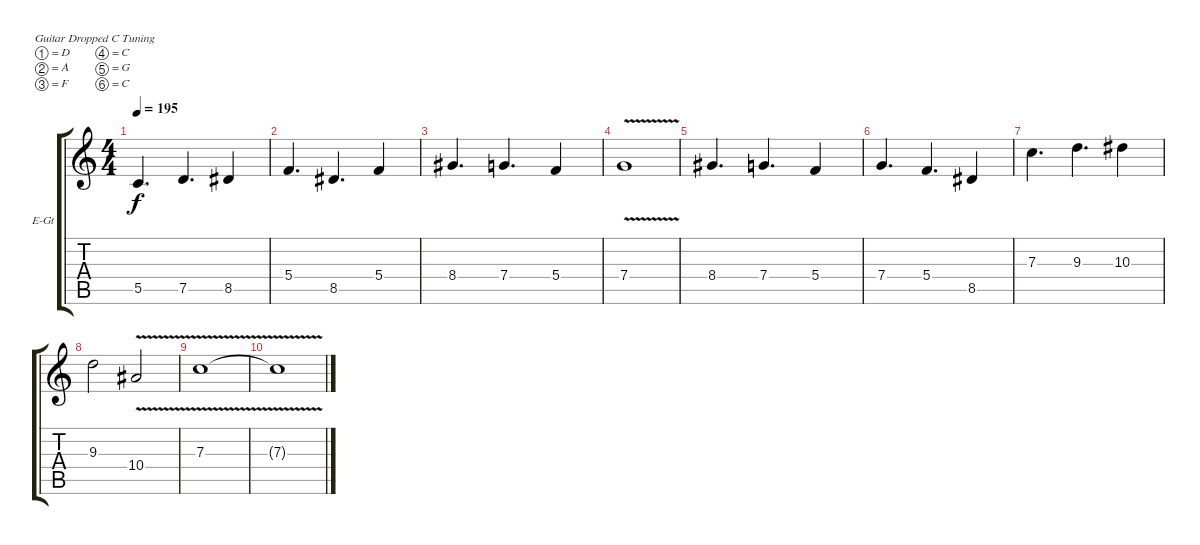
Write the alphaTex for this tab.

\defaultSystemsLayout 4
\bracketExtendMode groupsimilarinstruments
\firstSystemTrackNameOrientation horizontal
\otherSystemsTrackNameOrientation horizontal
\track ("Electric Guitar" "E-Gt") {instrument distortionguitar}
\staff {score tabs}
\tuning (D4 A3 F3 C3 G2 C2)
\ts (4 4)
\tempo 195
\clef g2
\ks c
5.5.4{d dy f} 7.5.4{d} 8.5.4 |
5.4.4{d} 8.5.4{d} 5.4.4 |
8.4.4{d} 7.4.4{d} 5.4.4 |
7.4{v}.1 |
8.4.4{d} 7.4.4{d} 5.4.4 |
7.4.4{d} 5.4.4{d} 8.5.4 |
7.3.4{d} 9.3.4{d} 10.3.4 |
9.3.2 10.4{v}.2 |
7.3{v}.1 |
7.3{v t}.1
